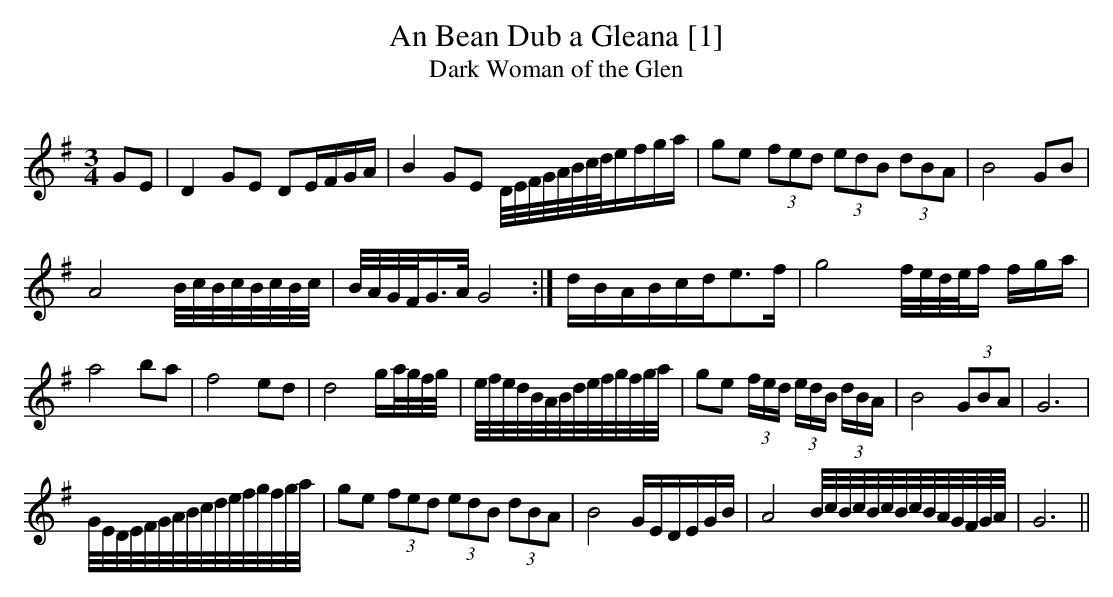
X:1
T:An Bean Dub a Gleana [1]
T:Dark Woman of the Glen
M:3/4
L:1/8
Q:”Very slow”
K:G
GE|D2 GE DE/F/G/A/|B2 GE D/4E/4F/4G/4A/4B/4c/4d/4e/f/g/a/|ge (3fed (3edB (3dBA|B4 GB|
A4 B/4c/4B/4c/4B/4c/4B/4c/4|B/4A/4G/4F/4G/>A/ G4:|d/B/A/B/c/d/e>f|g4 f/4e/4d/4e/4f/ f/g/a/|
a4ba|f4 ed|d4 g/a/4g/4f/4g/4|e/4f/4e/4d/4B/4A/4B/4d/4e/4f/4g/4f/4g/4a/4|ge (3f/e/d/ (3e/d/B/ (3d/B/A/|B4 (3GBA|G6|
G/4E/4D/4E/4F/4G/4A/4B/4c/4d/4e/4f/4g/4f/4g/4a/4|ge (3fed (3edB (3dBA|B4 G/E/D/E/G/B/|A4 B/4c/4B/4c/4B/4c/4B/4c/4B/4A/4G/4F/4G/4A/4|G6||
